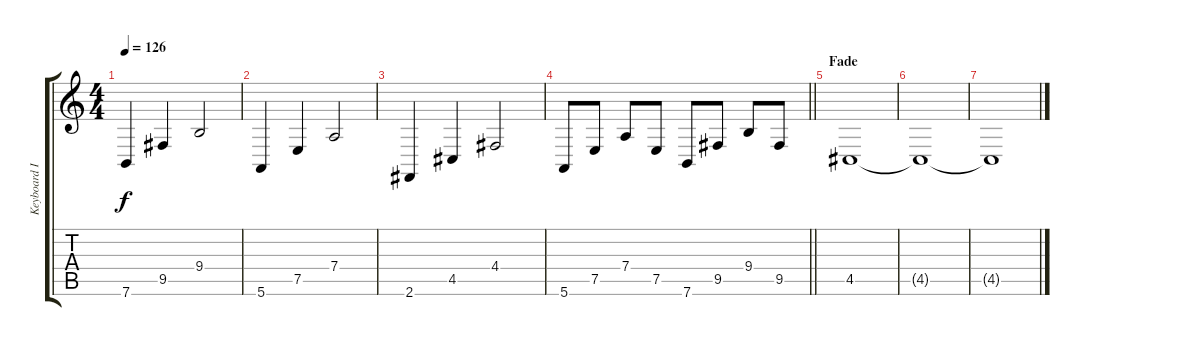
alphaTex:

\track ("Keyboard II" "Keyboard I") {mute instrument acousticgrandpiano}
\staff {score tabs}
\tuning (E4 B3 G3 D3 A2 E2) {hide}
\ts (4 4)
\tempo 126
\clef g2
\ks c
7.6.4{dy f} 9.5.4 9.4.2 |
5.6.4 7.5.4 7.4.2 |
2.6.4 4.5.4 4.4.2 |
\barLineRight lightlight
5.6.8 7.5.8 7.4.8 7.5.8 7.6.8 9.5.8 9.4.8 9.5.8 |
\section ("" "Fade")
4.5.1 |
4.5{t}.1 |
4.5{t}.1
